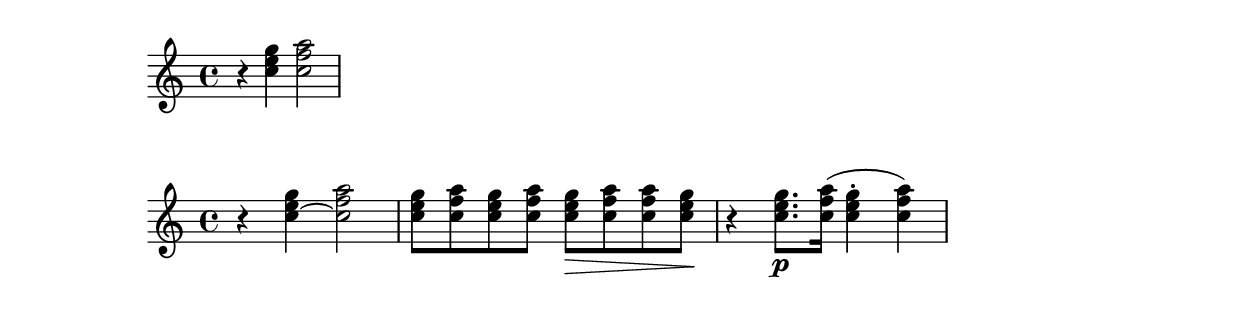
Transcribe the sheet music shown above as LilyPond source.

\version "2.24.0"

% combine notes into chords
\relative c'' {
r4 <c e g> <c f a> 2
}

% combine notes into chords
\relative c'' {
  r4 <c e g>~ <c f a> 2 |
  <c e g>8[ <c f a> <c e g> <c f a>] 
            <c e g>8\>[ <c f a> <c f a> <c e g>]\! |
  r4 <c e g>8.\p <c f a>16( <c e g>4-. <c f a>) |
}

